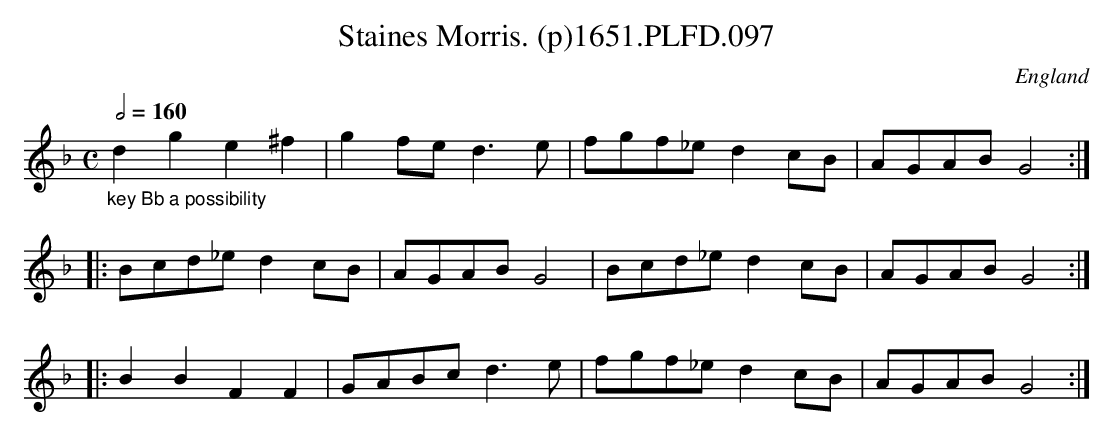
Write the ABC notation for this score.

X:1
T:Staines Morris. (p)1651.PLFD.097
M:C
L:1/8
Q:1/2=160
O:England
K:F
"_key Bb a possibility"d2 g2 e2 ^f2|g2 fe d3 e|fgf_e d2 cB|AGAB G4:|
|:Bcd_e d2 cB|AGAB G4|Bcd_e d2 cB|AGAB G4:|
|:B2 B2 F2 F2|GABc d3 e|fgf_e d2 cB|AGAB G4:|
